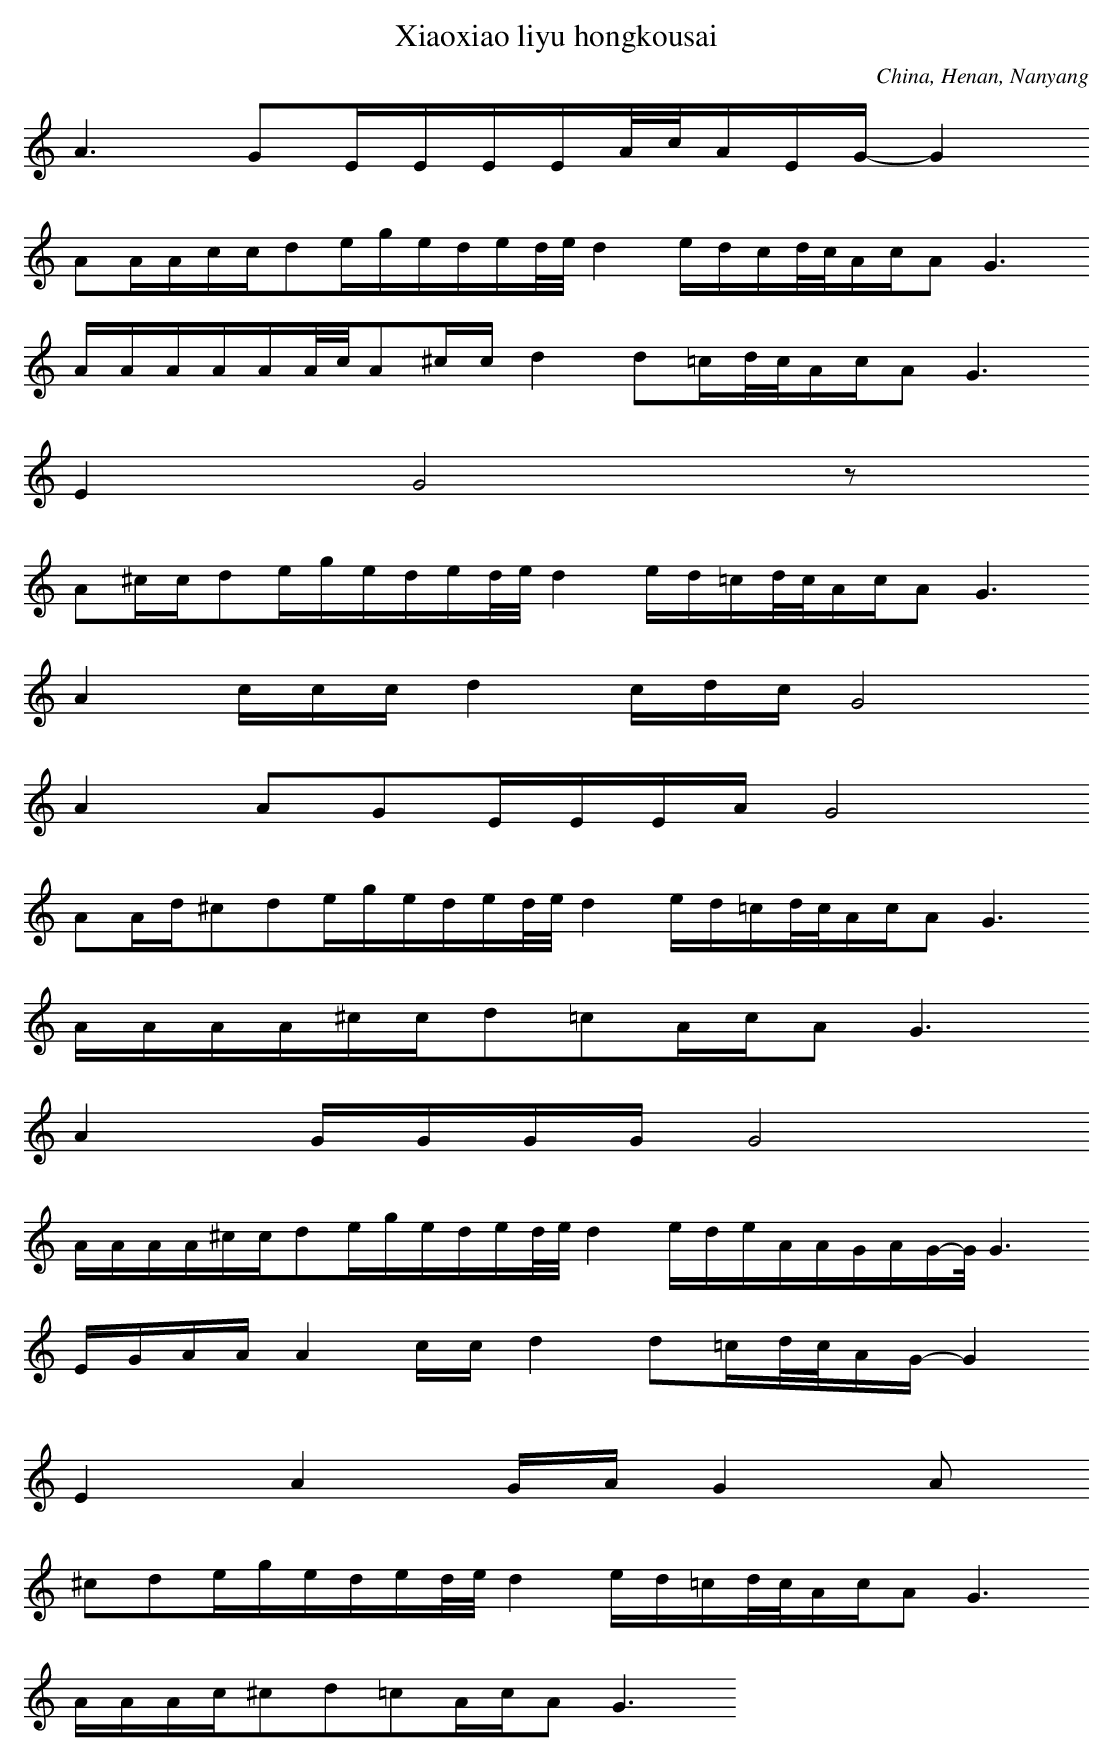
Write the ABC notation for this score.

X:1
T: Xiaoxiao liyu hongkousai
O: China, Henan, Nanyang
M: none
L: 1/32
K: C
A12G4E2E2E2E2AcA2E2G2-G8
A4A2A2c2c2d4e2g2e2d2e2ded8e2d2c2dcA2c2A4G12
A2A2A2A2A2AcA4^c2c2d8d4=c2dcA2c2A4G12
E8G16z4
A4^c2c2d4e2g2e2d2e2ded8e2d2=c2dcA2c2A4G12
A8c2c2c2d8c2d2c2G16
A8A4G4E2E2E2A2G16
A4A2d2^c4d4e2g2e2d2e2ded8e2d2=c2dcA2c2A4G12
A2A2A2A2^c2c2d4=c4A2c2A4G12
A8G2G2G2G2G16
A2A2A2A2^c2c2d4e2g2e2d2e2ded8e2d2e2A2A2G2A2G2-GG12
E2G2A2A2A8c2c2d8d4=c2dcA2G2-G8
E8A8G2A2G8A4
^c4d4e2g2e2d2e2ded8e2d2=c2dcA2c2A4G12
A2A2A2c2^c4d4=c4A2c2A4G12
